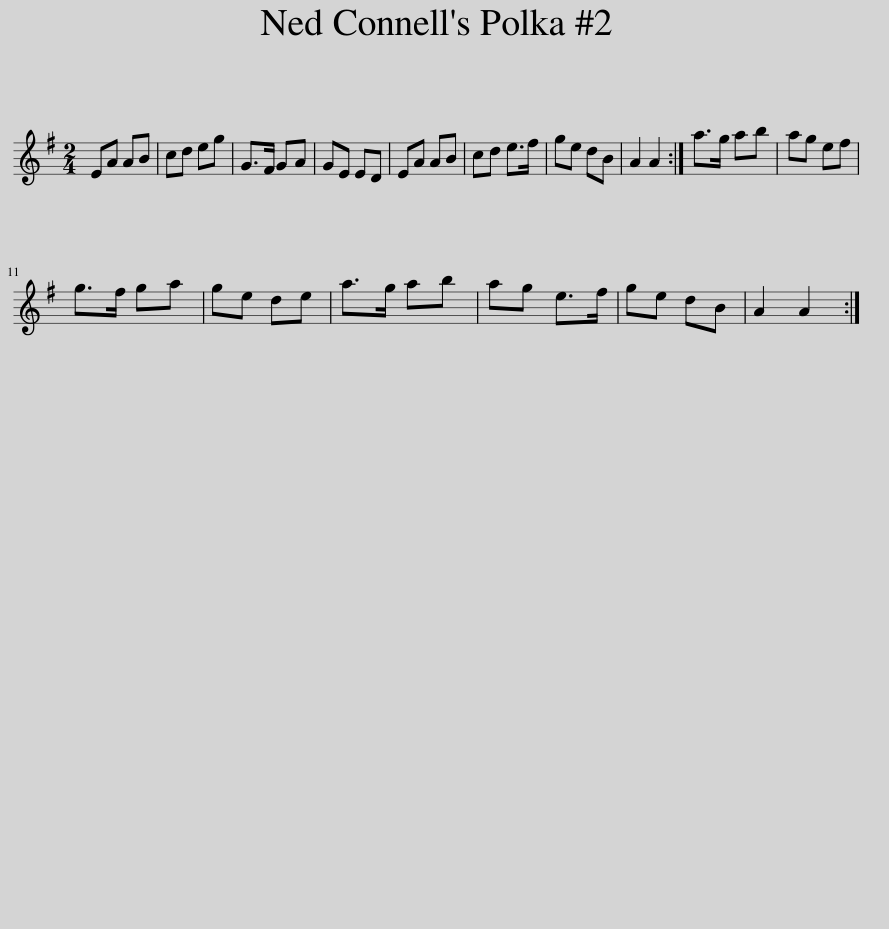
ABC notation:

X:1
L:1/8
M:2/4
I:linebreak $
K:G
V:1 treble
V:1
 EA AB | cd eg | G>F GA | GE ED | EA AB | %5
 cd e>f | ge dB | A2 A2 :| a>g ab | ag ef |$ %10
 g>f ga | ge de | a>g ab | ag e>f | ge dB | %15
 A2 A2 :| %16
